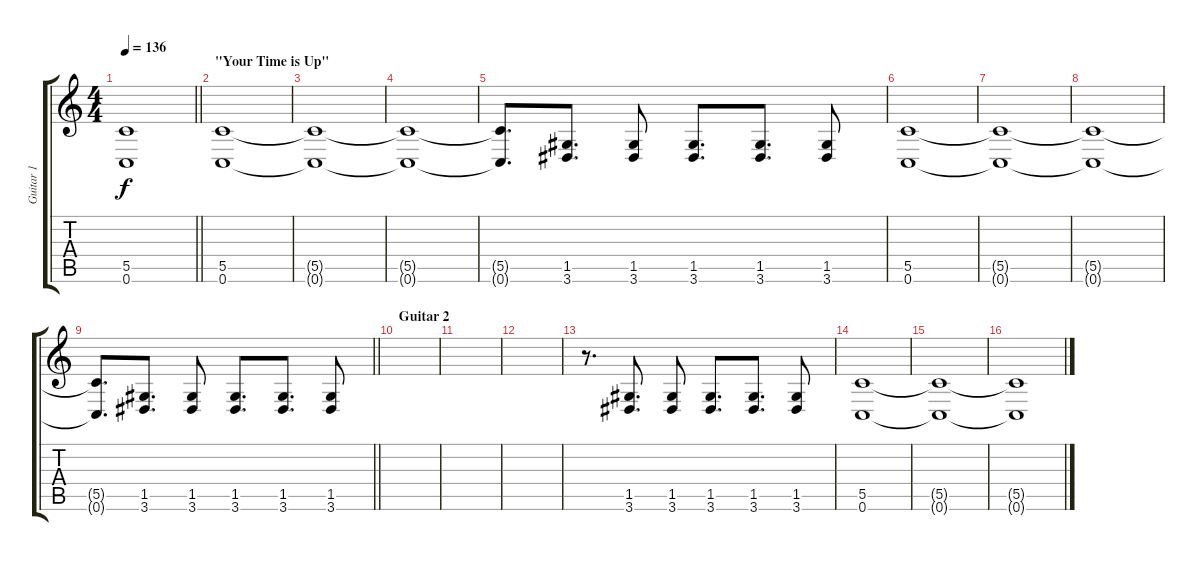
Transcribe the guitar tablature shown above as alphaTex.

\track ("Guitar 1" "Guitar 1") {instrument distortionguitar}
\staff {score tabs}
\tuning (D4 A3 F3 C3 G2 C2) {hide}
\ts (4 4)
\section ("" "")
\tempo 136
\clef g2
\barLineRight lightlight
\ks c
(5.5 0.6).1{dy f} |
\section ("" "\"Your Time is Up\"")
(5.5 0.6).1 |
(5.5{t} 0.6{t}).1 |
(5.5{t} 0.6{t}).1 |
(5.5{t} 0.6{t}).8{d} (1.5 3.6).8{d} (1.5 3.6).8 (1.5 3.6).8{d} (1.5 3.6).8{d} (1.5 3.6).8 |
(5.5 0.6).1 |
(5.5{t} 0.6{t}).1 |
(5.5{t} 0.6{t}).1 |
\barLineRight lightlight
(5.5{t} 0.6{t}).8{d} (1.5 3.6).8{d} (1.5 3.6).8 (1.5 3.6).8{d} (1.5 3.6).8{d} (1.5 3.6).8 |
\section ("" "Guitar 2")
|
|
|
r.8{d} (1.5 3.6).8{d} (1.5 3.6).8 (1.5 3.6).8{d} (1.5 3.6).8{d} (1.5 3.6).8 |
(5.5 0.6).1 |
(5.5{t} 0.6{t}).1 |
(5.5{t} 0.6{t}).1
